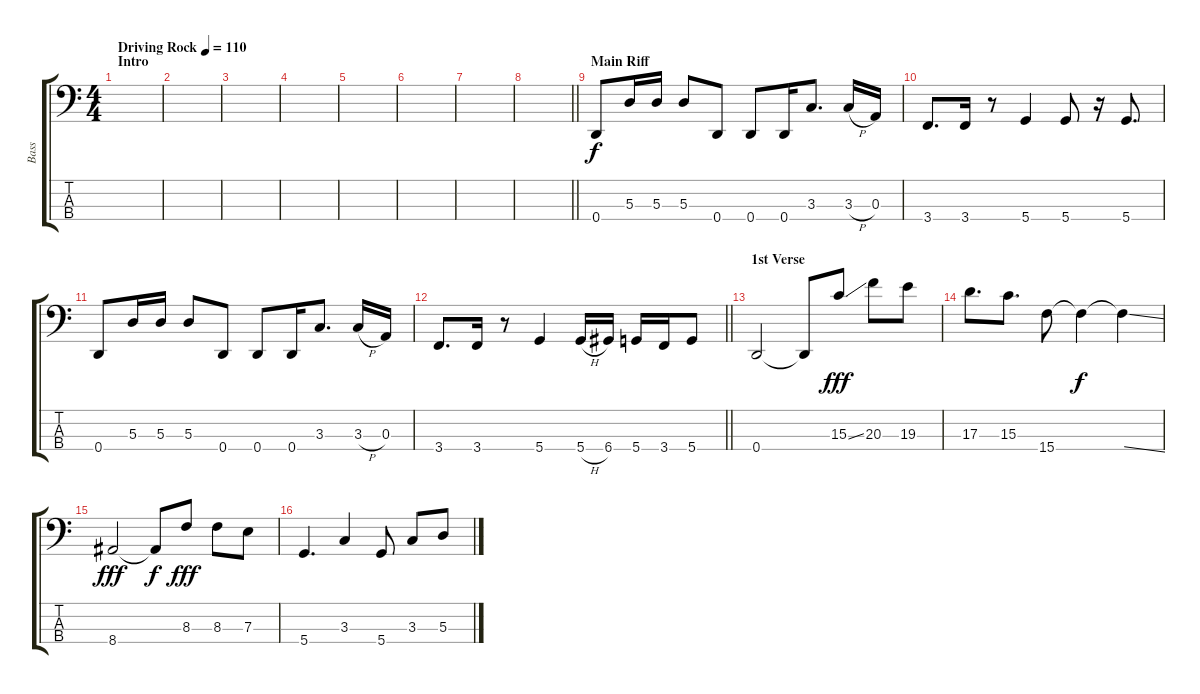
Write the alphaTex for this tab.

\track ("Bass" "Bass") {instrument electricbassfinger}
\staff {score tabs}
\tuning (G2 D2 A1 D1) {hide}
\ts (4 4)
\section ("" "Intro")
\tempo (110 "Driving Rock")
\clef f4
\ks c
|
|
|
|
|
|
|
\barLineRight lightlight
|
\section ("" "Main Riff")
0.4.8 5.3.16 5.3.16 5.3.8 0.4.8 0.4.8 0.4.16 3.3.8{d} 3.3{h}.16 0.3.16 |
3.4.8{d} 3.4.16 r.8 5.4.4 5.4.8 r.16 5.4.8{d} |
0.4.8 5.3.16 5.3.16 5.3.8 0.4.8 0.4.8 0.4.16 3.3.8{d} 3.3{h}.16 0.3.16 |
\barLineRight lightlight
3.4.8{d} 3.4.16 r.8 5.4.4 5.4{h}.16 6.4.16 5.4.16 3.4.16 5.4.8 |
\section ("" "1st Verse")
0.4.2 0.4{t}.8{dy f} 15.3{ss}.8{dy fff} 20.3.8 19.3.8 |
17.3.8{d} 15.3.8{d} 15.4.8 15.4{t}.4{dy f} 15.4{ss t}.4 |
8.4.2{dy fff} 8.4{t}.8{dy f} 8.3.8{dy fff} 8.3.8 7.3.8 |
5.4.4{d} 3.3.4 5.4.8 3.3.8 5.3.8
